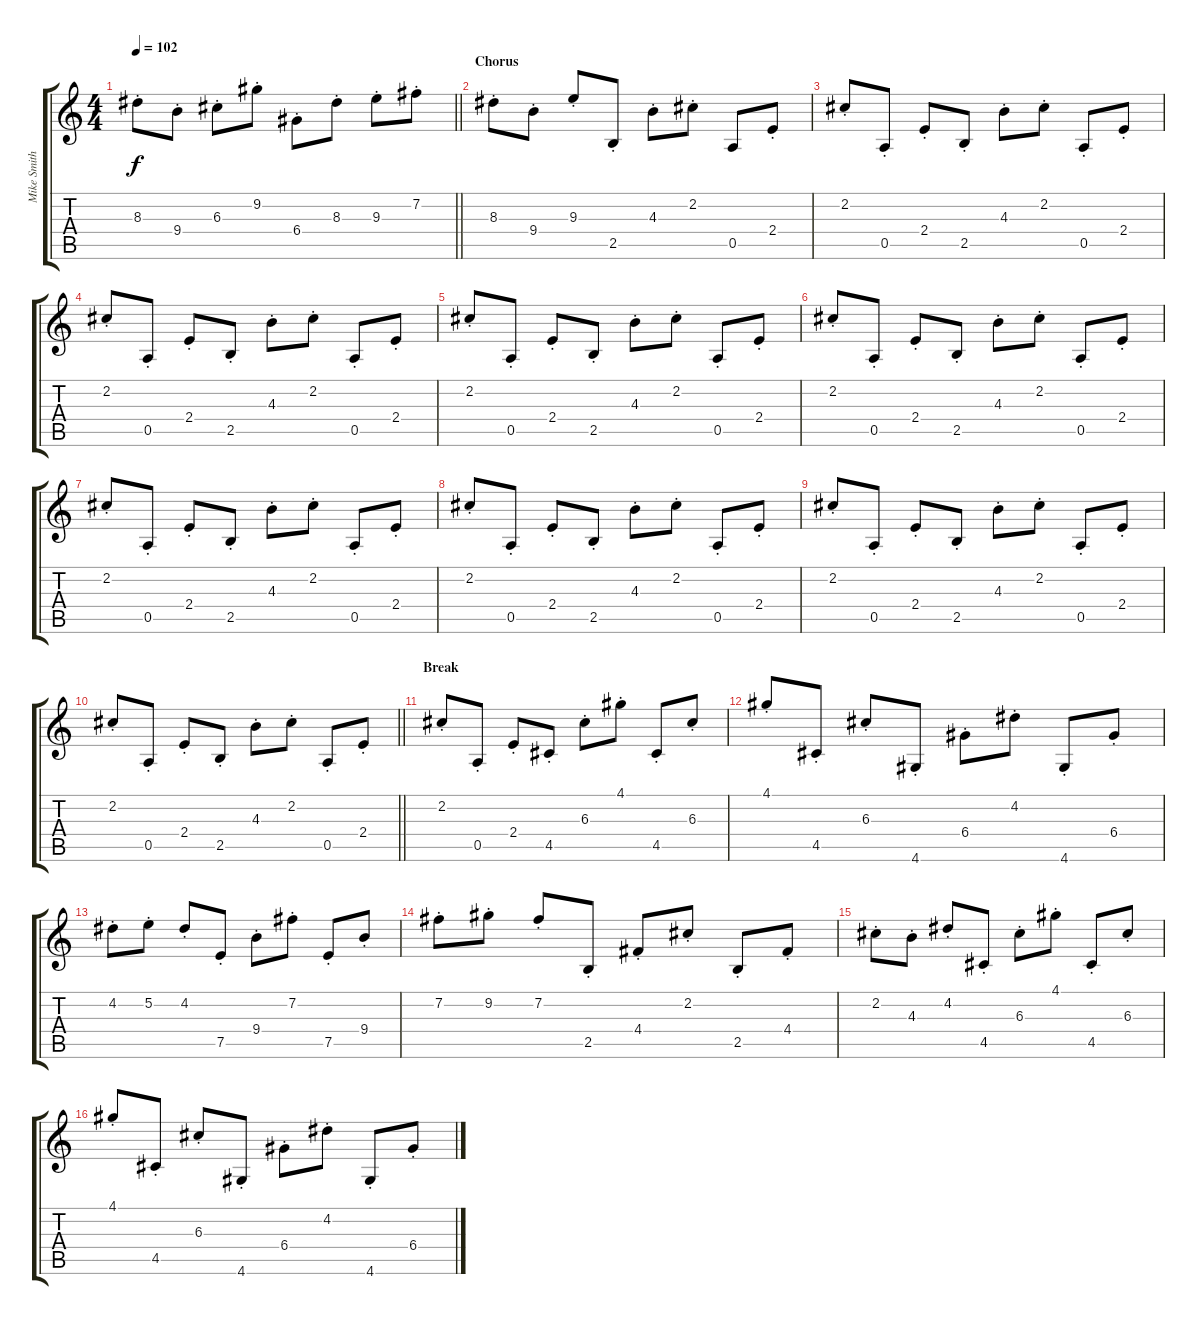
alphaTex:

\track ("Mike Smith (Delay #2)" "Mike Smith") {instrument overdrivenguitar}
\staff {score tabs}
\tuning (E4 B3 G3 D3 A2 E2) {hide}
\ts (4 4)
\tempo 102
\clef g2
\barLineRight lightlight
\ks c
8.3{st}.8{dy f} 9.4{st}.8 6.3{st}.8 9.2{st}.8 6.4{st}.8 8.3{st}.8 9.3{st}.8 7.2{st}.8 |
\section ("" "Chorus")
8.3{st}.8 9.4{st}.8 9.3{st}.8 2.5{st}.8 4.3{st}.8 2.2{st}.8 0.5.8 2.4{st}.8 |
2.2{st}.8 0.5{st}.8 2.4{st}.8 2.5{st}.8 4.3{st}.8 2.2{st}.8 0.5{st}.8 2.4{st}.8 |
2.2{st}.8 0.5{st}.8 2.4{st}.8 2.5{st}.8 4.3{st}.8 2.2{st}.8 0.5{st}.8 2.4{st}.8 |
2.2{st}.8 0.5{st}.8 2.4{st}.8 2.5{st}.8 4.3{st}.8 2.2{st}.8 0.5{st}.8 2.4{st}.8 |
2.2{st}.8 0.5{st}.8 2.4{st}.8 2.5{st}.8 4.3{st}.8 2.2{st}.8 0.5{st}.8 2.4{st}.8 |
2.2{st}.8 0.5{st}.8 2.4{st}.8 2.5{st}.8 4.3{st}.8 2.2{st}.8 0.5{st}.8 2.4{st}.8 |
2.2{st}.8 0.5{st}.8 2.4{st}.8 2.5{st}.8 4.3{st}.8 2.2{st}.8 0.5{st}.8 2.4{st}.8 |
2.2{st}.8 0.5{st}.8 2.4{st}.8 2.5{st}.8 4.3{st}.8 2.2{st}.8 0.5{st}.8 2.4{st}.8 |
\barLineRight lightlight
2.2{st}.8 0.5{st}.8 2.4{st}.8 2.5{st}.8 4.3{st}.8 2.2{st}.8 0.5{st}.8 2.4{st}.8 |
\section ("" "Break")
2.2{st}.8 0.5{st}.8 2.4{st}.8 4.5{st}.8 6.3{st}.8 4.1{st}.8 4.5{st}.8 6.3{st}.8 |
4.1{st}.8 4.5{st}.8 6.3{st}.8 4.6{st}.8 6.4{st}.8 4.2{st}.8 4.6{st}.8 6.4{st}.8 |
4.2{st}.8 5.2{st}.8 4.2{st}.8 7.5{st}.8 9.4{st}.8 7.2{st}.8 7.5{st}.8 9.4{st}.8 |
7.2{st}.8 9.2{st}.8 7.2{st}.8 2.5{st}.8 4.4{st}.8 2.2{st}.8 2.5{st}.8 4.4{st}.8 |
2.2{st}.8 4.3{st}.8 4.2{st}.8 4.5{st}.8 6.3{st}.8 4.1{st}.8 4.5{st}.8 6.3{st}.8 |
4.1{st}.8 4.5{st}.8 6.3{st}.8 4.6{st}.8 6.4{st}.8 4.2{st}.8 4.6{st}.8 6.4{st}.8
